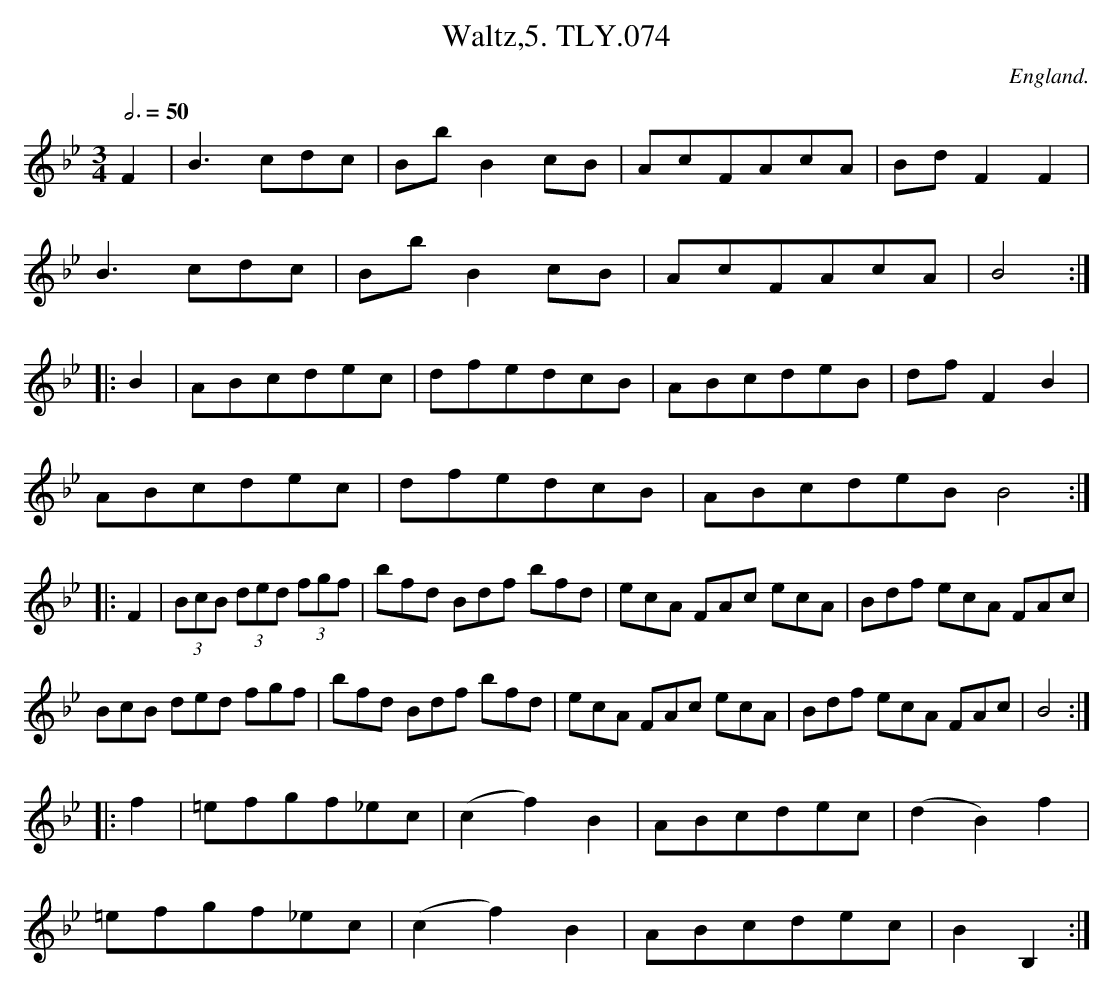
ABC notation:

X:1
T:Waltz,5. TLY.074
M:3/4
L:1/8
Q:3/4=50
O:England.
K:Bb
F2| B3 cdc| Bb B2 cB| AcFAcA| Bd F2F2|
B3  cdc| Bb B2 cB| AcFAcA|B4:|
|:B2|ABcdec|dfedcB|ABcdeB|df F2B2|
ABcdec|dfedcB|ABcdeB B4:|
|:F2| (3BcB (3ded (3 fgf| bfd Bdf bfd|ecA FAc ecA| Bdf ecA FAc|
BcB ded fgf| bfd Bdf bfd|ecA FAc ecA| Bdf ecA FAc|B4:|
|:f2|=efgf_ec| (c2f2) B2|ABcdec| (d2B2) f2|
=efgf_ec| (c2f2) B2|ABcdec| B2 B,2 :|
